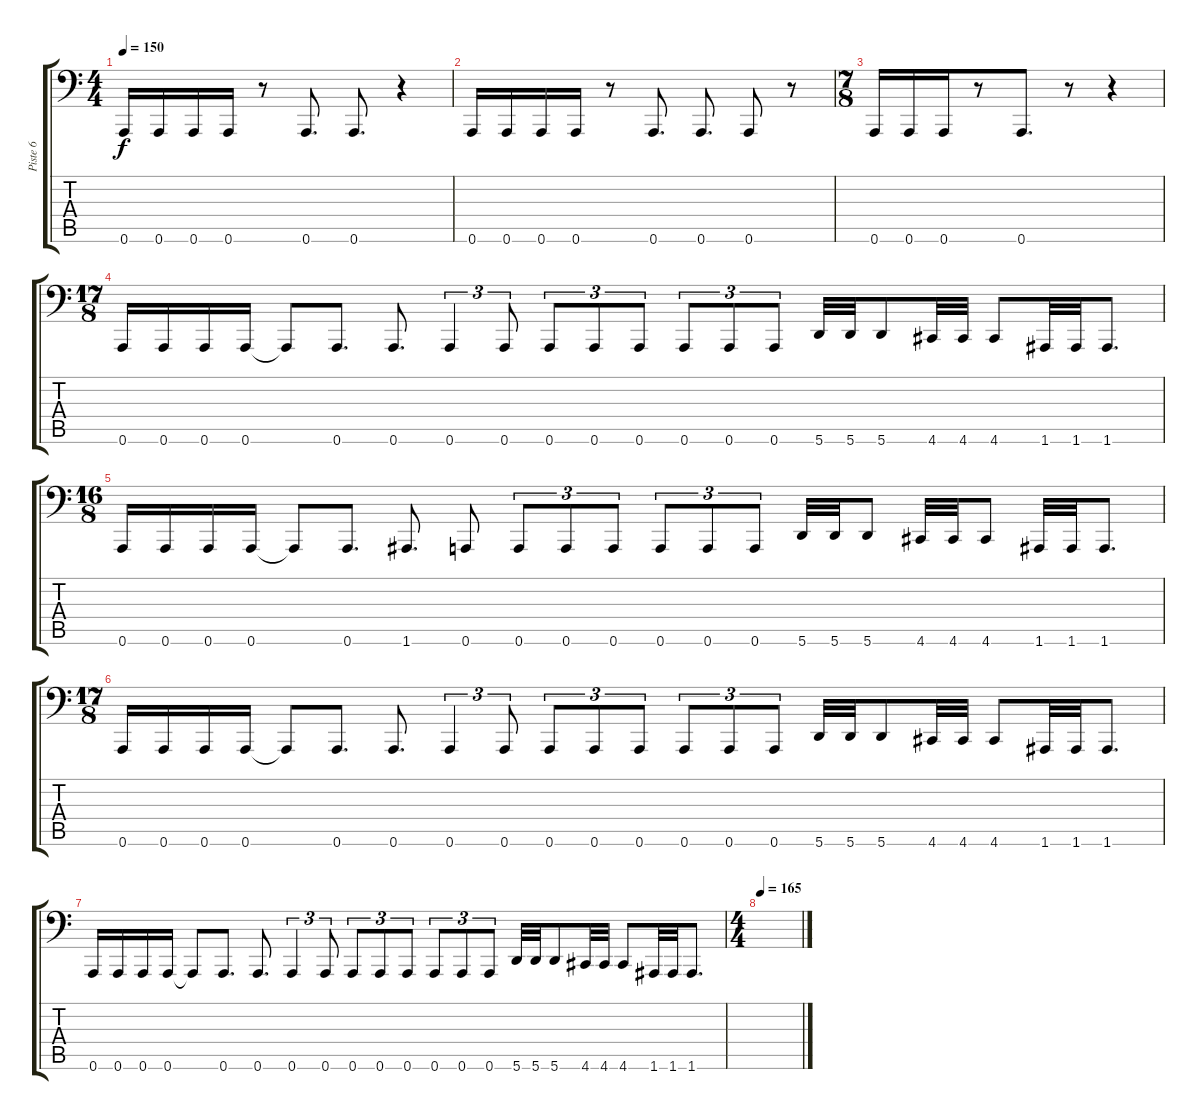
\track ("Piste 6" "Piste 6") {instrument electricbasspick}
\staff {score tabs}
\tuning (C3 G2 D2 A1 E1 A0) {hide}
\ts (4 4)
\tempo 150
\clef f4
\ks c
0.6.16{dy f} 0.6.16 0.6.16 0.6.16 r.8 0.6.8{d} 0.6.8{d} r.4 |
0.6.16 0.6.16 0.6.16 0.6.16 r.8 0.6.8{d} 0.6.8{d} 0.6.8 r.8 |
\ts (7 8)
0.6.16 0.6.16 0.6.16 r.8 0.6.8{d} r.8 r.4 |
\ts (17 8)
0.6.16 0.6.16 0.6.16 0.6.16 0.6{t}.8 0.6.8{d} 0.6.8{d} 0.6.4{tu (3 2)} 0.6.8{tu (3 2)} 0.6.8{tu (3 2)} 0.6.8{tu (3 2)} 0.6.8{tu (3 2)} 0.6.8{tu (3 2)} 0.6.8{tu (3 2)} 0.6.8{tu (3 2)} 5.6.32 5.6.32 5.6.8 4.6.32 4.6.32 4.6.8 1.6.32 1.6.32 1.6.8{d} |
\ts (16 8)
0.6.16 0.6.16 0.6.16 0.6.16 0.6{t}.8 0.6.8{d} 1.6.8{d} 0.6.8 0.6.8{tu (3 2)} 0.6.8{tu (3 2)} 0.6.8{tu (3 2)} 0.6.8{tu (3 2)} 0.6.8{tu (3 2)} 0.6.8{tu (3 2)} 5.6.32 5.6.32 5.6.8 4.6.32 4.6.32 4.6.8 1.6.32 1.6.32 1.6.8{d} |
\ts (17 8)
0.6.16 0.6.16 0.6.16 0.6.16 0.6{t}.8 0.6.8{d} 0.6.8{d} 0.6.4{tu (3 2)} 0.6.8{tu (3 2)} 0.6.8{tu (3 2)} 0.6.8{tu (3 2)} 0.6.8{tu (3 2)} 0.6.8{tu (3 2)} 0.6.8{tu (3 2)} 0.6.8{tu (3 2)} 5.6.32 5.6.32 5.6.8 4.6.32 4.6.32 4.6.8 1.6.32 1.6.32 1.6.8{d} |
0.6.16 0.6.16 0.6.16 0.6.16 0.6{t}.8 0.6.8{d} 0.6.8{d} 0.6.4{tu (3 2)} 0.6.8{tu (3 2)} 0.6.8{tu (3 2)} 0.6.8{tu (3 2)} 0.6.8{tu (3 2)} 0.6.8{tu (3 2)} 0.6.8{tu (3 2)} 0.6.8{tu (3 2)} 5.6.32 5.6.32 5.6.8 4.6.32 4.6.32 4.6.8 1.6.32 1.6.32 1.6.8{d} |
\ts (4 4)
\tempo 165
